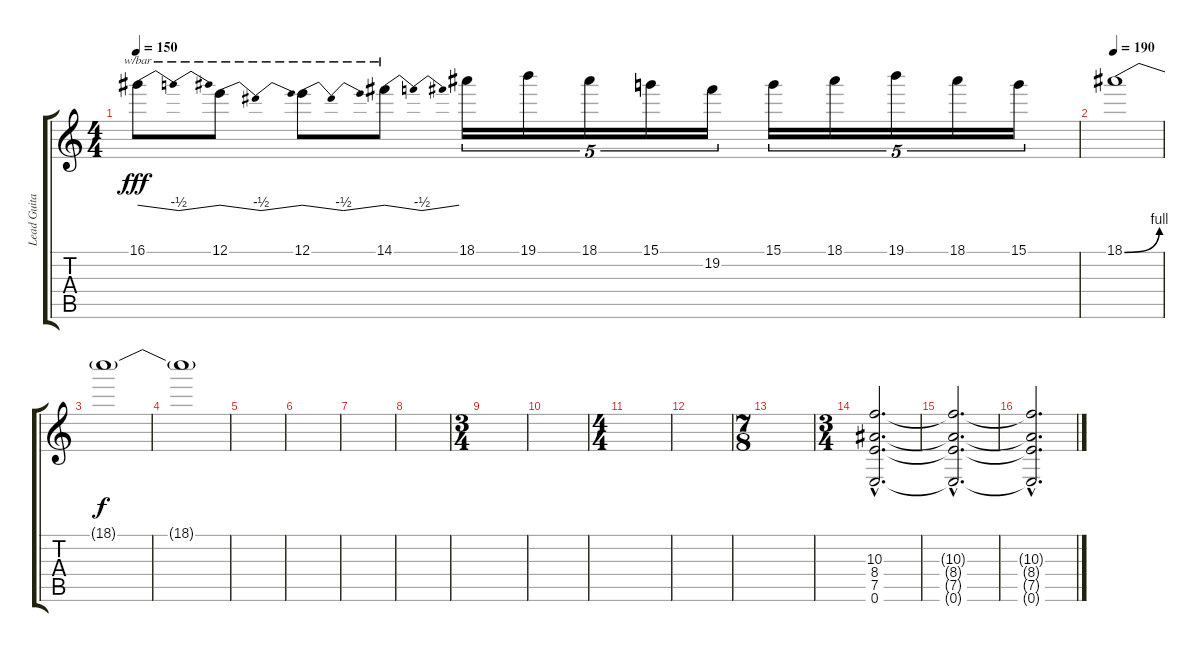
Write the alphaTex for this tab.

\track ("Lead Guitar" "Lead Guita") {instrument overdrivenguitar}
\staff {score tabs}
\tuning (E4 B3 G3 D3 A2 E2) {hide}
\ts (4 4)
\tempo 150
\clef g2
\ks c
16.1.8{tbe (dip default 0 0 30 -2 60 0) dy fff} 12.1.8{tbe (dip default 0 0 30 -2 60 0)} 12.1.8{tbe (dip default 0 0 30 -2 60 0)} 14.1.8{tbe (dip default 0 0 30 -2 60 0)} 18.1.16{tu (5 4)} 19.1.16{tu (5 4)} 18.1.16{tu (5 4)} 15.1.16{tu (5 4)} 19.2.16{tu (5 4)} 15.1.16{tu (5 4)} 18.1.16{tu (5 4)} 19.1.16{tu (5 4)} 18.1.16{tu (5 4)} 15.1.16{tu (5 4)} |
\tempo 170
\tempo 190
18.1{be (bend 0 0 60 4)}.1 |
18.1{t}.1{dy f volume 0} |
18.1{t}.1 |
|
|
|
|
\ts (3 4)
|
|
\ts (4 4)
|
|
\ts (7 8)
|
\ts (3 4)
(10.3{hac} 8.4{hac} 7.5{hac} 0.6{hac}).2{d instrument distortionguitar} |
(10.3{hac t} 8.4{hac t} 7.5{hac t} 0.6{hac t}).2{d} |
(10.3{hac t} 8.4{hac t} 7.5{hac t} 0.6{hac t}).2{d}
